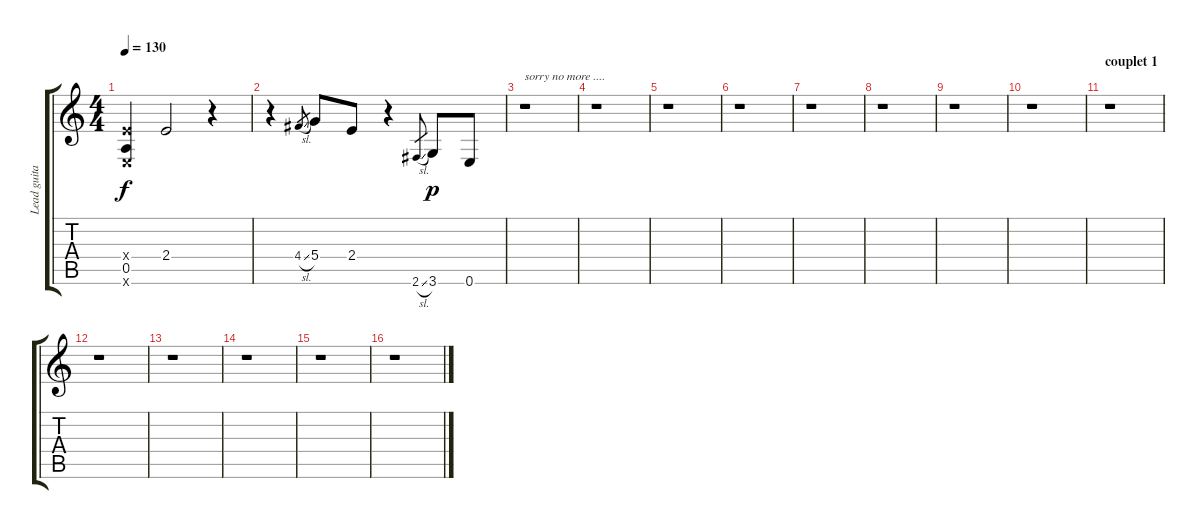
\track ("Lead guitar J.J. Call" "Lead guita") {instrument acousticguitarsteel}
\staff {score tabs}
\tuning (E4 B3 G3 D3 A2 E2) {hide}
\ts (4 4)
\tempo 130
\clef g2
\ks c
(2.4{x} 0.5 0.6{x}).4{dy f instrument acousticguitarsteel} 2.4.2 r.4 |
r.4 4.4{sl}.8{gr} 5.4.8 2.4.8 r.4 2.6{sl}.8{gr} 3.6.8{dy p} 0.6.8 |
r.1{txt "sorry no more ...."} |
r.1 |
r.1 |
r.1 |
r.1 |
r.1 |
r.1 |
r.1 |
\section ("" "couplet 1")
r.1 |
r.1 |
r.1 |
r.1 |
r.1 |
r.1
